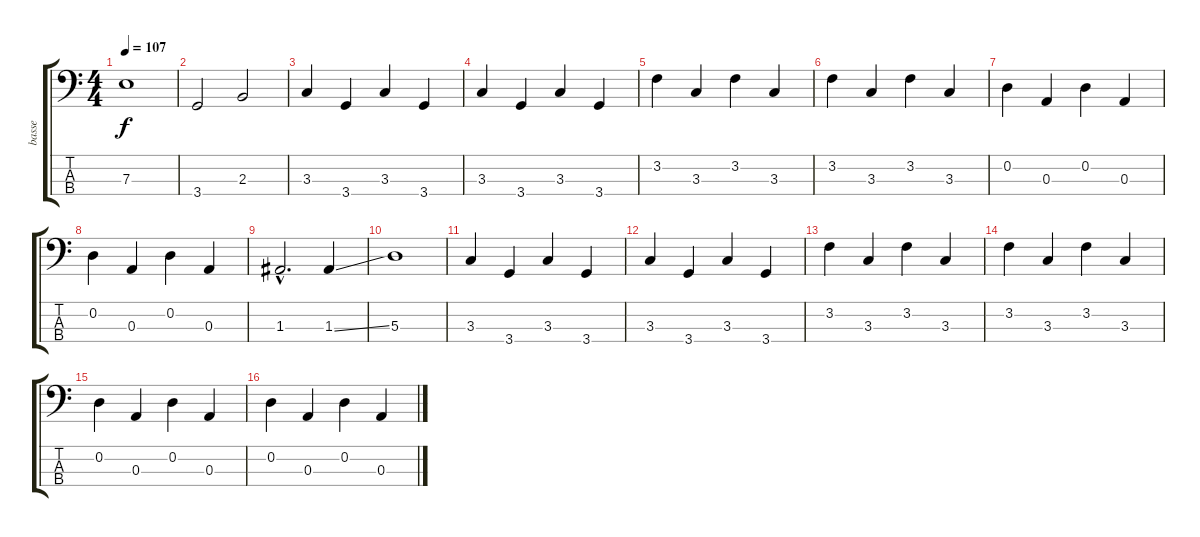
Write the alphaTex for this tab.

\track ("basse" "basse") {instrument electricguitarmuted}
\staff {score tabs}
\tuning (G2 D2 A1 E1) {hide}
\ts (4 4)
\tempo 107
\clef f4
\ks c
7.3.1{dy f} |
3.4.2 2.3.2 |
3.3.4 3.4.4 3.3.4 3.4.4 |
3.3.4 3.4.4 3.3.4 3.4.4 |
3.2.4 3.3.4 3.2.4 3.3.4 |
3.2.4 3.3.4 3.2.4 3.3.4 |
0.2.4 0.3.4 0.2.4 0.3.4 |
0.2.4 0.3.4 0.2.4 0.3.4 |
1.3{hac}.2{d} 1.3{ss}.4 |
5.3.1 |
3.3.4 3.4.4 3.3.4 3.4.4 |
3.3.4 3.4.4 3.3.4 3.4.4 |
3.2.4 3.3.4 3.2.4 3.3.4 |
3.2.4 3.3.4 3.2.4 3.3.4 |
0.2.4 0.3.4 0.2.4 0.3.4 |
0.2.4 0.3.4 0.2.4 0.3.4
